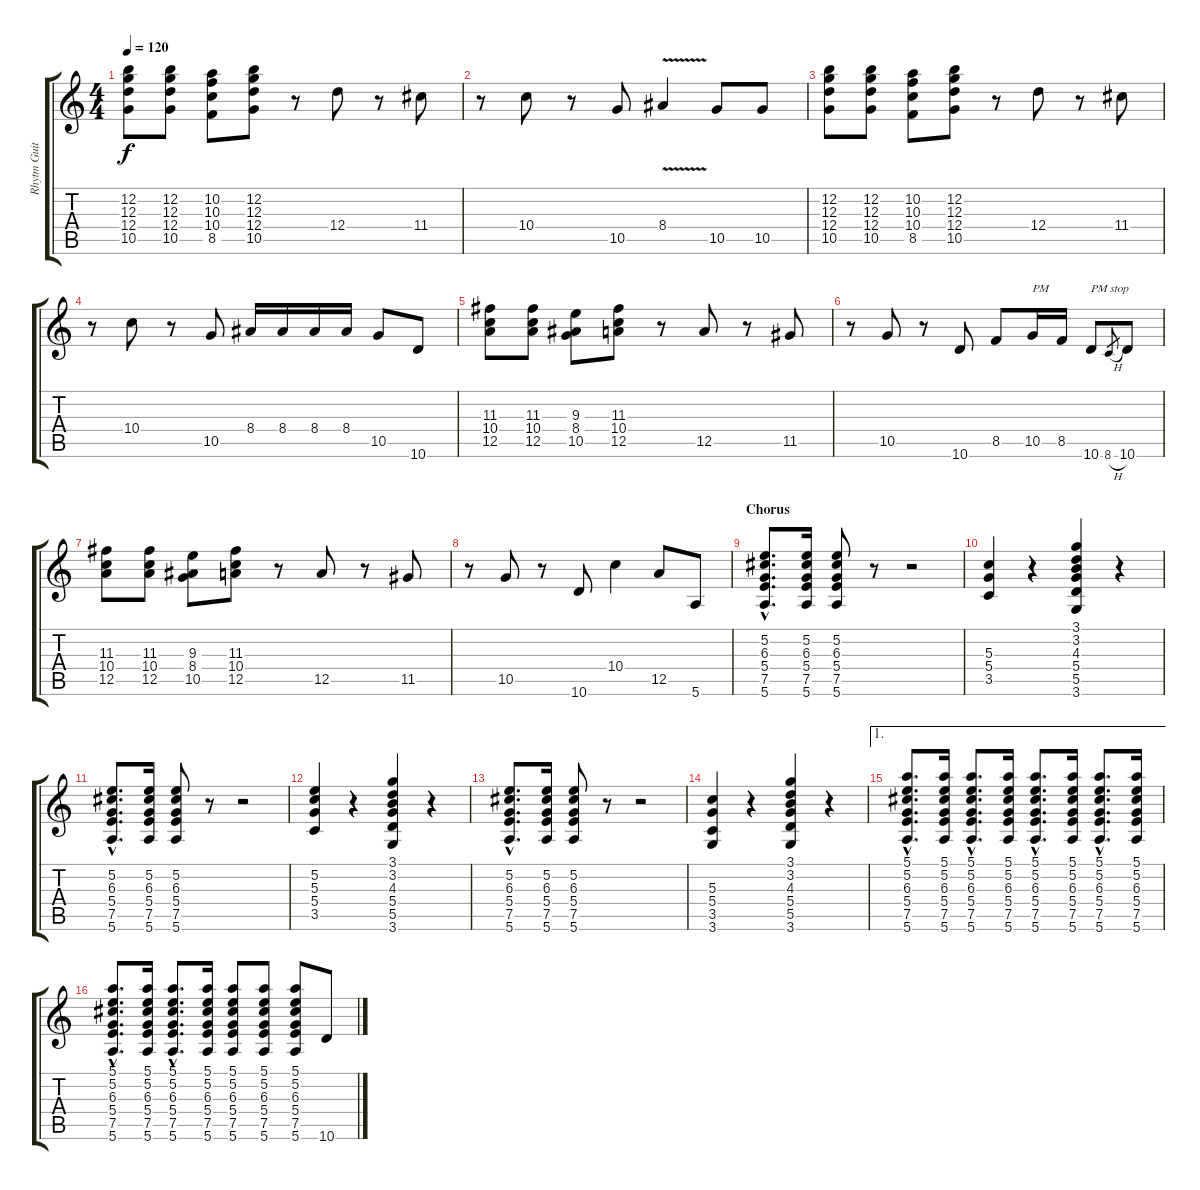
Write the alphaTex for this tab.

\track ("Rhytm Guitar" "Rhytm Guit") {instrument overdrivenguitar}
\staff {score tabs}
\tuning (E4 B3 G3 D3 A2 E2) {hide}
\ts (4 4)
\tempo 120
\clef g2
\ks c
(12.2 12.3 12.4 10.5).8{dy f} (12.2 12.3 12.4 10.5).8 (10.2 10.3 10.4 8.5).8 (12.2 12.3 12.4 10.5).8 r.8 12.4.8 r.8 11.4.8 |
r.8 10.4.8 r.8 10.5.8 8.4{v}.4 10.5.8 10.5.8 |
(12.2 12.3 12.4 10.5).8 (12.2 12.3 12.4 10.5).8 (10.2 10.3 10.4 8.5).8 (12.2 12.3 12.4 10.5).8 r.8 12.4.8 r.8 11.4.8 |
r.8 10.4.8 r.8 10.5.8 8.4.16 8.4.16 8.4.16 8.4.16 10.5.8 10.6.8 |
(11.3 10.4 12.5).8 (11.3 10.4 12.5).8 (9.3 8.4 10.5).8 (11.3 10.4 12.5).8 r.8 12.5.8 r.8 11.5.8 |
r.8 10.5.8 r.8 10.6.8 8.5.8 10.5.16{txt "PM" instrument overdrivenguitar} 8.5.16 10.6.8{txt "PM stop" instrument overdrivenguitar} 8.6{h}.8{gr} 10.6.8 |
(11.3 10.4 12.5).8 (11.3 10.4 12.5).8 (9.3 8.4 10.5).8 (11.3 10.4 12.5).8 r.8 12.5.8 r.8 11.5.8 |
r.8 10.5.8 r.8 10.6.8 10.4.4 12.5.8 5.6.8 |
\section ("" "Chorus")
(5.2{hac} 6.3{hac} 5.4{hac} 7.5{hac} 5.6{hac}).8{d} (5.2 6.3 5.4 7.5 5.6).16 (5.2 6.3 5.4 7.5 5.6).8 r.8 r.2 |
(5.3 5.4 3.5).4 r.4 (3.1 3.2 4.3 5.4 5.5 3.6).4 r.4 |
(5.2{hac} 6.3{hac} 5.4{hac} 7.5{hac} 5.6{hac}).8{d} (5.2 6.3 5.4 7.5 5.6).16 (5.2 6.3 5.4 7.5 5.6).8 r.8 r.2 |
(5.2 5.3 5.4 3.5).4 r.4 (3.1 3.2 4.3 5.4 5.5 3.6).4 r.4 |
(5.2{hac} 6.3{hac} 5.4{hac} 7.5{hac} 5.6{hac}).8{d} (5.2 6.3 5.4 7.5 5.6).16 (5.2 6.3 5.4 7.5 5.6).8 r.8 r.2 |
(5.3 5.4 3.5 3.6).4 r.4 (3.1 3.2 4.3 5.4 5.5 3.6).4 r.4 |
\ae 1
(5.1{hac} 5.2{hac} 6.3{hac} 5.4{hac} 7.5{hac} 5.6{hac}).8{d} (5.1 5.2 6.3 5.4 7.5 5.6).16 (5.1{hac} 5.2{hac} 6.3{hac} 5.4{hac} 7.5{hac} 5.6{hac}).8{d} (5.1 5.2 6.3 5.4 7.5 5.6).16 (5.1{hac} 5.2{hac} 6.3{hac} 5.4{hac} 7.5{hac} 5.6{hac}).8{d} (5.1 5.2 6.3 5.4 7.5 5.6).16 (5.1{hac} 5.2{hac} 6.3{hac} 5.4{hac} 7.5{hac} 5.6{hac}).8{d} (5.1 5.2 6.3 5.4 7.5 5.6).16 |
(5.1{hac} 5.2{hac} 6.3{hac} 5.4{hac} 7.5{hac} 5.6{hac}).8{d} (5.1 5.2 6.3 5.4 7.5 5.6).16 (5.1{hac} 5.2{hac} 6.3{hac} 5.4{hac} 7.5{hac} 5.6{hac}).8{d} (5.1 5.2 6.3 5.4 7.5 5.6).16 (5.1 5.2 6.3 5.4 7.5 5.6).8 (5.1 5.2 6.3 5.4 7.5 5.6).8 (5.1 5.2 6.3 5.4 7.5 5.6).8 10.6.8
